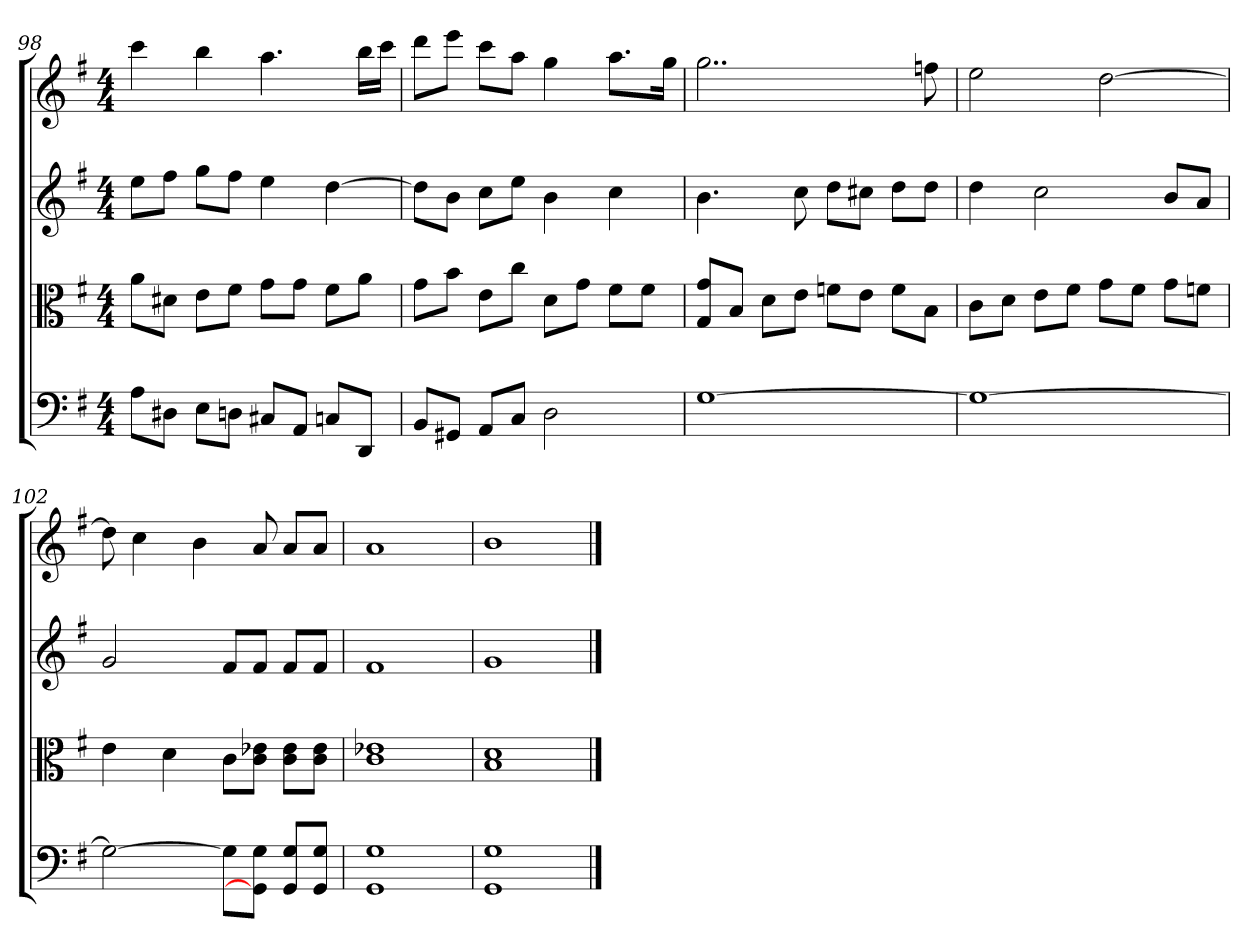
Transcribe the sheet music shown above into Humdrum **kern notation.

**kern	**kern	**kern	**kern
*part4	*part3	*part2	*part1
*staff4	*staff3	*staff2	*staff1
*clefF4	*clefC3	*	*
*k[f#]	*k[f#]	*k[f#]	*k[f#]
*G:	*G:	*G:	*G:
*M4/4	*M4/4	*M4/4	*M4/4
=98	=98	=98	=98
8A\L	8a\L	8eeL	4ccc
8D#X\J	8d#X\J	8ff#J	.
8E\L	8e\L	8ggL	4bb
8Dn\J	8f#\J	8ff#J	.
8C#X/L	8g\L	4ee	4.aa
8AA/J	8g\J	.	.
8Cn/L	8f#\L	[4dd	.
8DD/J	8a\J	.	16bbLL
.	.	.	16cccJJ
=99	=99	=99	=99
8BB/L	8g\L	8ddL]	8dddL
8GG#X/J	8b\J	8bJ	8eeeJ
8AA/L	8e\L	8ccL	8cccL
8C/J	8cc\J	8eeJ	8aaJ
2D	8d\L	4b	4gg
.	8g\J	.	.
.	8f#\L	4cc	8.aaL
.	8f#\J	.	.
.	.	.	16ggJk
=100	=100	=100	=100
[1G	8G/ 8g/L	4.b	2..gg
.	8B/J	.	.
.	8d\L	.	.
.	8e\J	8cc	.
.	8fn\L	8ddL	.
.	8e\J	8cc#XJ	.
.	8f\L	8ddL	.
.	8B\J	8ddJ	8ffn
=101	=101	=101	=101
1G_	8c\L	4dd	2ee
.	8d\J	.	.
.	8e\L	2cc	.
.	8f#\J	.	.
.	8g\L	.	[2dd
.	8f#\J	.	.
.	8g\L	8bL	.
.	8fn\J	8aJ	.
=102	=102	=102	=102
2G_	4e	2g	8dd]
.	.	.	4cc
.	4d	.	.
.	.	.	4b
8G\L]	8c\L	8f#L	.
8GG]\ 8G\J	8c\ 8e-X\J	8f#J	8a
8GG/ 8G/L	8c\ 8e-\L	8f#L	8aL
8GG/ 8G/J	8c\ 8e-\J	8f#J	8aJ
=103	=103	=103	=103
1GG 1G	1c 1e-X	1f#	1a
=104	=104	=104	=104
1GG 1G	1B 1d	1g	1b
==	==	==	==
*-	*-	*-	*-
